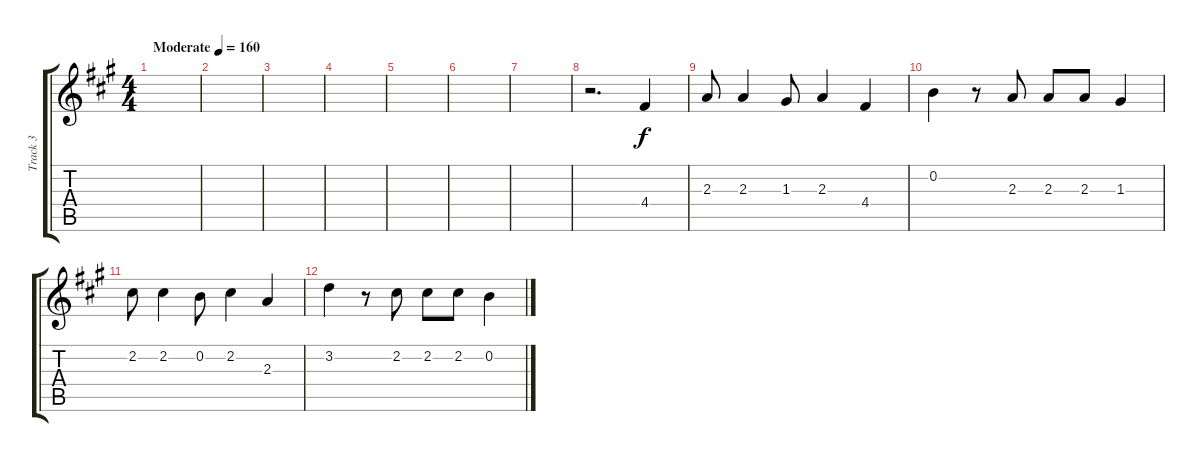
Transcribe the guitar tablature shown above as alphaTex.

\track ("Track 3" "Track 3") {instrument acousticguitarsteel}
\staff {score tabs}
\tuning (E4 B3 G3 D3 A2 E2) {hide}
\ts (4 4)
\tempo (160 "Moderate")
\clef g2
\ks a
|
|
|
|
|
|
|
r.2{d} 4.4.4 |
2.3.8 2.3.4 1.3.8 2.3.4 4.4.4 |
0.2.4 r.8 2.3.8 2.3.8 2.3.8 1.3.4 |
2.2.8 2.2.4 0.2.8 2.2.4 2.3.4 |
3.2.4 r.8 2.2.8 2.2.8 2.2.8 0.2.4
